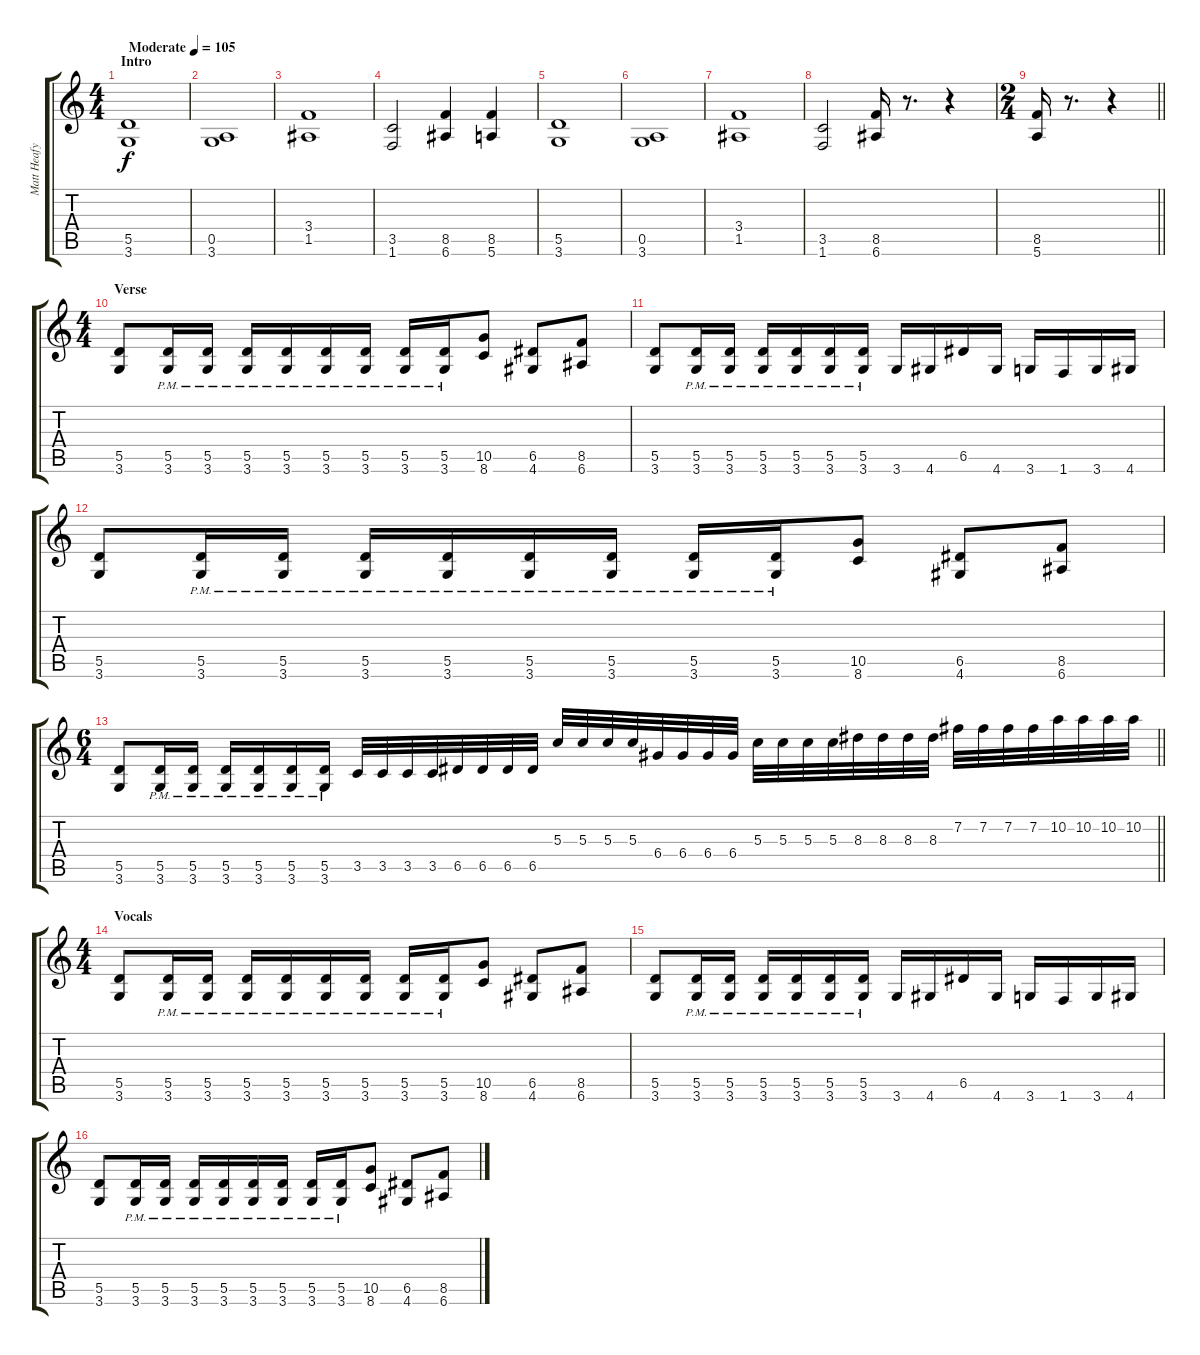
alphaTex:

\track ("Matt Heafy" "Matt Heafy") {instrument overdrivenguitar}
\staff {score tabs}
\tuning (E4 B3 G3 D3 A2 E2) {hide}
\ts (4 4)
\section ("" "Intro")
\tempo (105 "Moderate")
\clef g2
\ks c
(5.5 3.6).1{dy f instrument overdrivenguitar} |
(0.5 3.6).1 |
(3.4 1.5).1 |
(3.5 1.6).2 (8.5 6.6).4 (8.5 5.6).4 |
(5.5 3.6).1 |
(0.5 3.6).1 |
(3.4 1.5).1 |
(3.5 1.6).2 (8.5 6.6).16 r.8{d} r.4 |
\ts (2 4)
\barLineRight lightlight
(8.5 5.6).16 r.8{d} r.4 |
\ts (4 4)
\section ("" "Verse")
(5.5 3.6).8 (5.5{pm} 3.6{pm}).16 (5.5{pm} 3.6{pm}).16 (5.5{pm} 3.6{pm}).16 (5.5{pm} 3.6{pm}).16 (5.5{pm} 3.6{pm}).16 (5.5{pm} 3.6{pm}).16 (5.5{pm} 3.6{pm}).16 (5.5{pm} 3.6{pm}).16 (10.5 8.6).8 (6.5 4.6).8 (8.5 6.6).8 |
(5.5 3.6).8 (5.5{pm} 3.6{pm}).16 (5.5{pm} 3.6{pm}).16 (5.5{pm} 3.6{pm}).16 (5.5{pm} 3.6{pm}).16 (5.5{pm} 3.6{pm}).16 (5.5{pm} 3.6{pm}).16 3.6.16 4.6.16 6.5.16 4.6.16 3.6.16 1.6.16 3.6.16 4.6.16 |
(5.5 3.6).8 (5.5{pm} 3.6{pm}).16 (5.5{pm} 3.6{pm}).16 (5.5{pm} 3.6{pm}).16 (5.5{pm} 3.6{pm}).16 (5.5{pm} 3.6{pm}).16 (5.5{pm} 3.6{pm}).16 (5.5{pm} 3.6{pm}).16 (5.5{pm} 3.6{pm}).16 (10.5 8.6).8 (6.5 4.6).8 (8.5 6.6).8 |
\ts (6 4)
\barLineRight lightlight
(5.5 3.6).8 (5.5{pm} 3.6{pm}).16 (5.5{pm} 3.6{pm}).16 (5.5{pm} 3.6{pm}).16 (5.5{pm} 3.6{pm}).16 (5.5{pm} 3.6{pm}).16 (5.5{pm} 3.6{pm}).16 3.5.32 3.5.32 3.5.32 3.5.32 6.5.32 6.5.32 6.5.32 6.5.32 5.3.32 5.3.32 5.3.32 5.3.32 6.4.32 6.4.32 6.4.32 6.4.32 5.3.32 5.3.32 5.3.32 5.3.32 8.3.32 8.3.32 8.3.32 8.3.32 7.2.32 7.2.32 7.2.32 7.2.32 10.2.32 10.2.32 10.2.32 10.2.32 |
\ts (4 4)
\section ("" "Vocals")
(5.5 3.6).8 (5.5{pm} 3.6{pm}).16 (5.5{pm} 3.6{pm}).16 (5.5{pm} 3.6{pm}).16 (5.5{pm} 3.6{pm}).16 (5.5{pm} 3.6{pm}).16 (5.5{pm} 3.6{pm}).16 (5.5{pm} 3.6{pm}).16 (5.5{pm} 3.6{pm}).16 (10.5 8.6).8 (6.5 4.6).8 (8.5 6.6).8 |
(5.5 3.6).8 (5.5{pm} 3.6{pm}).16 (5.5{pm} 3.6{pm}).16 (5.5{pm} 3.6{pm}).16 (5.5{pm} 3.6{pm}).16 (5.5{pm} 3.6{pm}).16 (5.5{pm} 3.6{pm}).16 3.6.16 4.6.16 6.5.16 4.6.16 3.6.16 1.6.16 3.6.16 4.6.16 |
(5.5 3.6).8 (5.5{pm} 3.6{pm}).16 (5.5{pm} 3.6{pm}).16 (5.5{pm} 3.6{pm}).16 (5.5{pm} 3.6{pm}).16 (5.5{pm} 3.6{pm}).16 (5.5{pm} 3.6{pm}).16 (5.5{pm} 3.6{pm}).16 (5.5{pm} 3.6{pm}).16 (10.5 8.6).8 (6.5 4.6).8 (8.5 6.6).8
